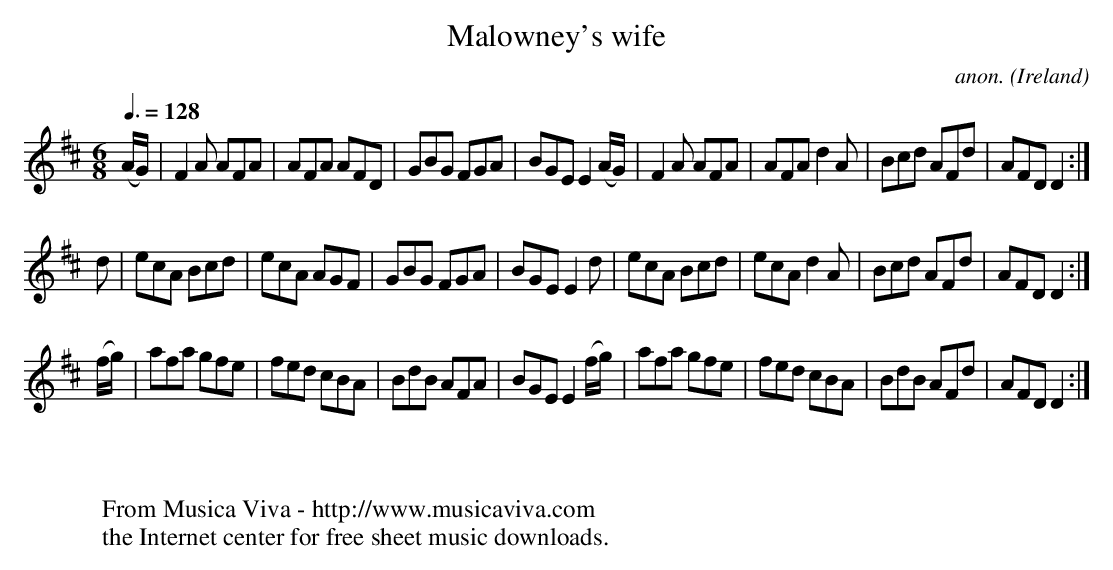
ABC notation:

X:1
T:Malowney's wife
C:anon.
O:Ireland
M:6/8
L:1/8
Q:3/8=128
K:D
(A/G/)|F2A AFA|AFA AFD|GBG FGA|\
BGE E2 (A/G/)|F2A AFA|AFA d2A|Bcd AFd|AFD D2:|
d|ecA Bcd|ecA AGF|GBG FGA|BGE E2d|\
ecA Bcd|ecA d2A|Bcd AFd|AFD D2:|
(f/g/)|afa gfe|fed cBA|BdB AFA|BGE E2 (f/g/)|\
afa gfe|fed cBA|BdB AFd|AFD D2:|
W:
W:
W:  From Musica Viva - http://www.musicaviva.com
W:  the Internet center for free sheet music downloads.
